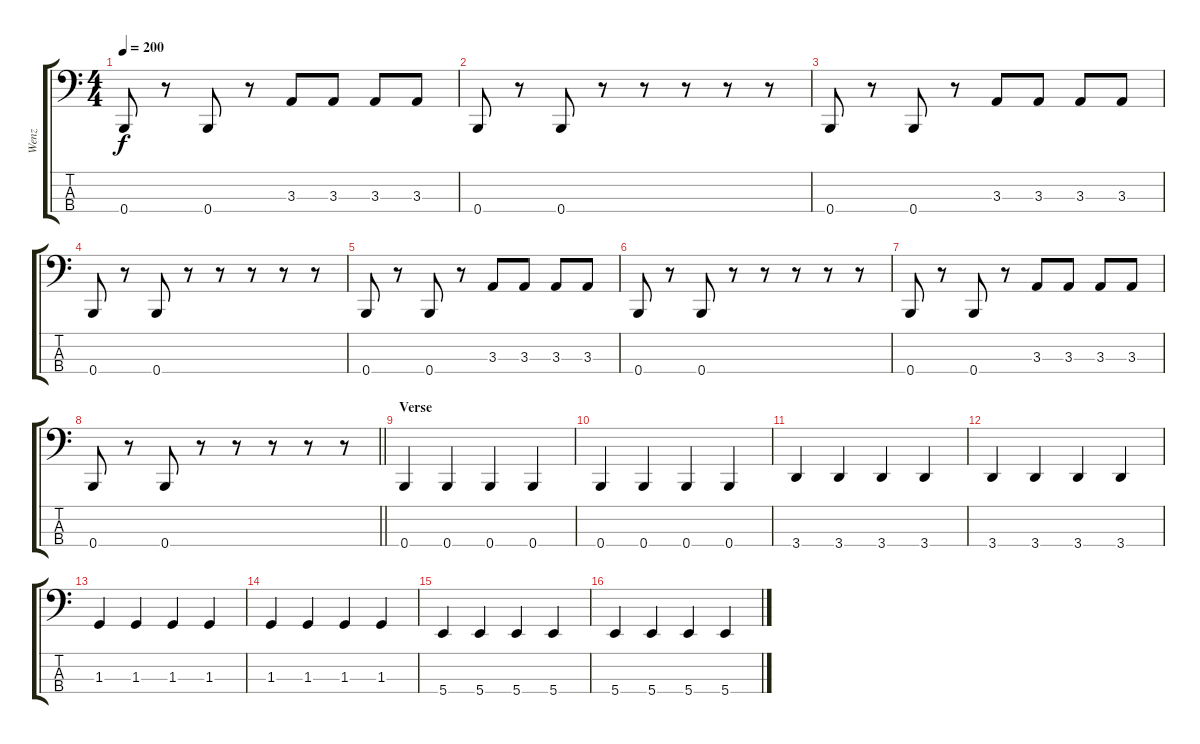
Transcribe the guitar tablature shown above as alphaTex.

\track ("Wenz" "Wenz") {instrument electricbasspick}
\staff {score tabs}
\tuning (E2 B1 Gb1 B0) {hide}
\ts (4 4)
\tempo 200
\clef f4
\ks c
0.4.8{dy f} r.8 0.4.8 r.8 3.3.8 3.3.8 3.3.8 3.3.8 |
0.4.8 r.8 0.4.8 r.8 r.8 r.8 r.8 r.8 |
0.4.8 r.8 0.4.8 r.8 3.3.8 3.3.8 3.3.8 3.3.8 |
0.4.8 r.8 0.4.8 r.8 r.8 r.8 r.8 r.8 |
0.4.8 r.8 0.4.8 r.8 3.3.8 3.3.8 3.3.8 3.3.8 |
0.4.8 r.8 0.4.8 r.8 r.8 r.8 r.8 r.8 |
0.4.8 r.8 0.4.8 r.8 3.3.8 3.3.8 3.3.8 3.3.8 |
\barLineRight lightlight
0.4.8 r.8 0.4.8 r.8 r.8 r.8 r.8 r.8 |
\section ("" "Verse")
0.4.4 0.4.4 0.4.4 0.4.4 |
0.4.4 0.4.4 0.4.4 0.4.4 |
3.4.4 3.4.4 3.4.4 3.4.4 |
3.4.4 3.4.4 3.4.4 3.4.4 |
1.3.4 1.3.4 1.3.4 1.3.4 |
1.3.4 1.3.4 1.3.4 1.3.4 |
5.4.4 5.4.4 5.4.4 5.4.4 |
5.4.4 5.4.4 5.4.4 5.4.4
